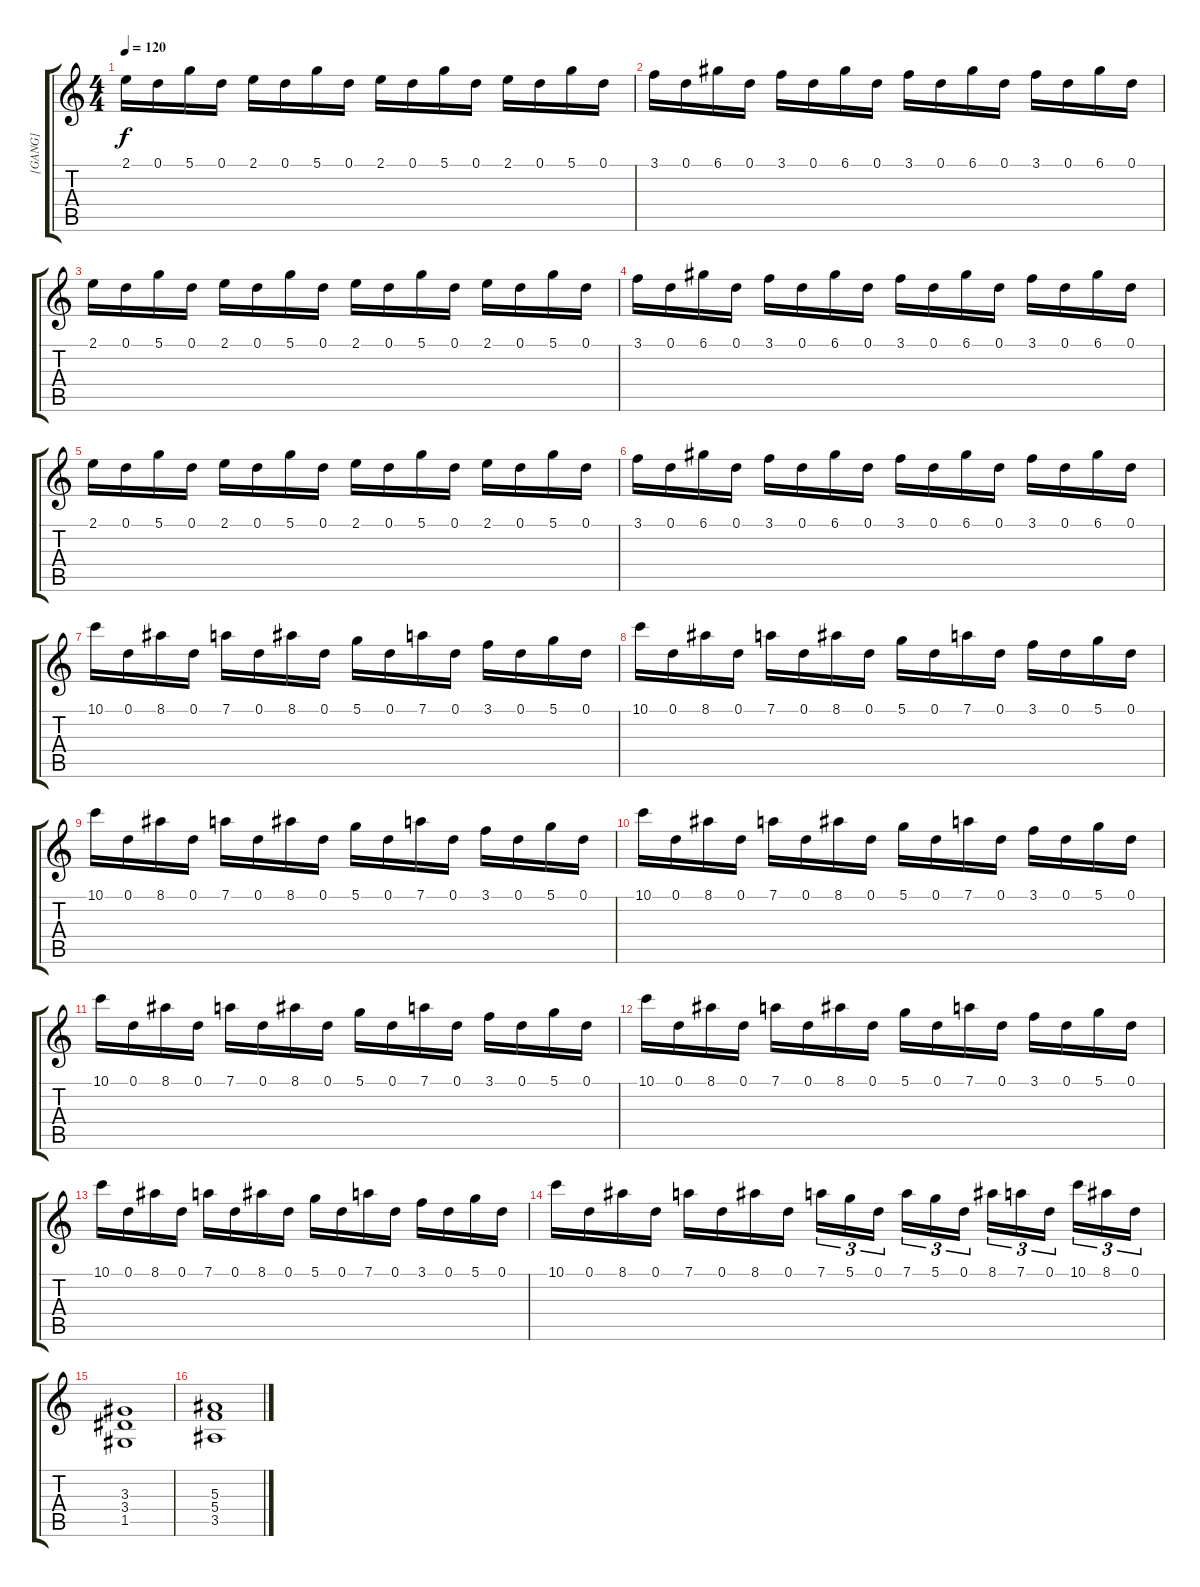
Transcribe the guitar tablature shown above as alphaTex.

\track ("[GANG]" "[GANG]") {instrument overdrivenguitar}
\staff {score tabs}
\tuning (D4 A3 F3 C3 G2 D2) {hide}
\ts (4 4)
\tempo 120
\clef g2
\ks c
2.1.16{dy f} 0.1.16 5.1.16 0.1.16 2.1.16 0.1.16 5.1.16 0.1.16 2.1.16 0.1.16 5.1.16 0.1.16 2.1.16 0.1.16 5.1.16 0.1.16 |
3.1.16 0.1.16 6.1.16 0.1.16 3.1.16 0.1.16 6.1.16 0.1.16 3.1.16 0.1.16 6.1.16 0.1.16 3.1.16 0.1.16 6.1.16 0.1.16 |
2.1.16 0.1.16 5.1.16 0.1.16 2.1.16 0.1.16 5.1.16 0.1.16 2.1.16 0.1.16 5.1.16 0.1.16 2.1.16 0.1.16 5.1.16 0.1.16 |
3.1.16 0.1.16 6.1.16 0.1.16 3.1.16 0.1.16 6.1.16 0.1.16 3.1.16 0.1.16 6.1.16 0.1.16 3.1.16 0.1.16 6.1.16 0.1.16 |
2.1.16 0.1.16 5.1.16 0.1.16 2.1.16 0.1.16 5.1.16 0.1.16 2.1.16 0.1.16 5.1.16 0.1.16 2.1.16 0.1.16 5.1.16 0.1.16 |
3.1.16 0.1.16 6.1.16 0.1.16 3.1.16 0.1.16 6.1.16 0.1.16 3.1.16 0.1.16 6.1.16 0.1.16 3.1.16 0.1.16 6.1.16 0.1.16 |
10.1.16 0.1.16 8.1.16 0.1.16 7.1.16 0.1.16 8.1.16 0.1.16 5.1.16 0.1.16 7.1.16 0.1.16 3.1.16 0.1.16 5.1.16 0.1.16 |
10.1.16 0.1.16 8.1.16 0.1.16 7.1.16 0.1.16 8.1.16 0.1.16 5.1.16 0.1.16 7.1.16 0.1.16 3.1.16 0.1.16 5.1.16 0.1.16 |
10.1.16 0.1.16 8.1.16 0.1.16 7.1.16 0.1.16 8.1.16 0.1.16 5.1.16 0.1.16 7.1.16 0.1.16 3.1.16 0.1.16 5.1.16 0.1.16 |
10.1.16 0.1.16 8.1.16 0.1.16 7.1.16 0.1.16 8.1.16 0.1.16 5.1.16 0.1.16 7.1.16 0.1.16 3.1.16 0.1.16 5.1.16 0.1.16 |
10.1.16 0.1.16 8.1.16 0.1.16 7.1.16 0.1.16 8.1.16 0.1.16 5.1.16 0.1.16 7.1.16 0.1.16 3.1.16 0.1.16 5.1.16 0.1.16 |
10.1.16 0.1.16 8.1.16 0.1.16 7.1.16 0.1.16 8.1.16 0.1.16 5.1.16 0.1.16 7.1.16 0.1.16 3.1.16 0.1.16 5.1.16 0.1.16 |
10.1.16 0.1.16 8.1.16 0.1.16 7.1.16 0.1.16 8.1.16 0.1.16 5.1.16 0.1.16 7.1.16 0.1.16 3.1.16 0.1.16 5.1.16 0.1.16 |
10.1.16 0.1.16 8.1.16 0.1.16 7.1.16 0.1.16 8.1.16 0.1.16 7.1.16{tu (3 2)} 5.1.16{tu (3 2)} 0.1.16{tu (3 2)} 7.1.16{tu (3 2)} 5.1.16{tu (3 2)} 0.1.16{tu (3 2)} 8.1.16{tu (3 2)} 7.1.16{tu (3 2)} 0.1.16{tu (3 2)} 10.1.16{tu (3 2)} 8.1.16{tu (3 2)} 0.1.16{tu (3 2)} |
(3.3 3.4 1.5).1 |
(5.3 5.4 3.5).1
